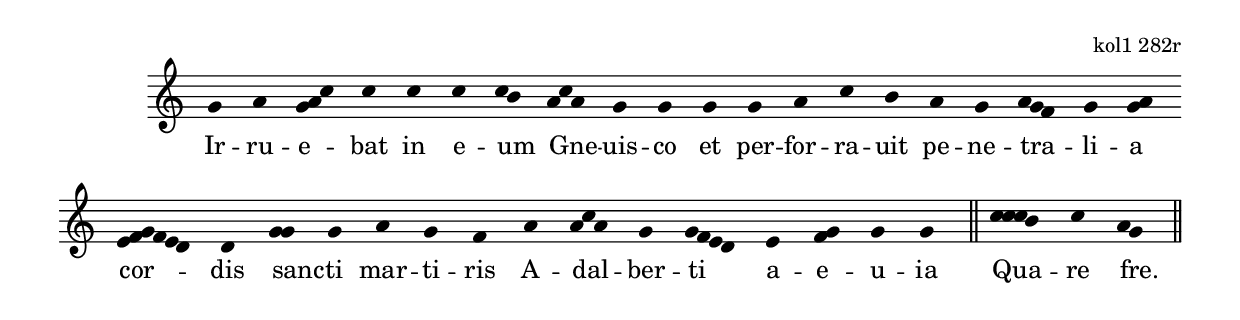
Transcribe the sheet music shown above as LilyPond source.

\version "2.19.32"

\include "../lib/synopsis.ily"

\score {
  \transpose c c' {
    \plainchant
    g a \melisma { g a c' } c' \bar "" c' \bar "" c' \melisma { c' b } \bar "" \melisma { a c' a } g g \bar ""
    g \bar "" g a c' b \bar "" a g \melisma { a g f } g \melisma { g a } \bar "" \melisma { e f g f e d } d \bar ""
    \melisma { g g } g \bar "" a g f \bar "" a \melisma { a c' a } g \melisma { g f e d } \bar "" e \melisma { f g } g g \bar "||"

    \melisma { c' c' c' b } c' \bar "" \melisma { a g } \bar "||"
  }
  \addlyrics {
    Ir -- ru -- e -- bat in e -- um Gne -- uis -- co % v breviari: ingens siccum
    et per -- for -- ra -- uit pe -- ne -- tra -- li -- a cor -- dis
    sanc -- ti mar -- ti -- ris A -- dal -- ber -- ti a -- e -- u -- ia

    Qua -- re fre.
  }
  \header {
    quid = "antiphona"
    fontes = "kol1 282r"
  }
}